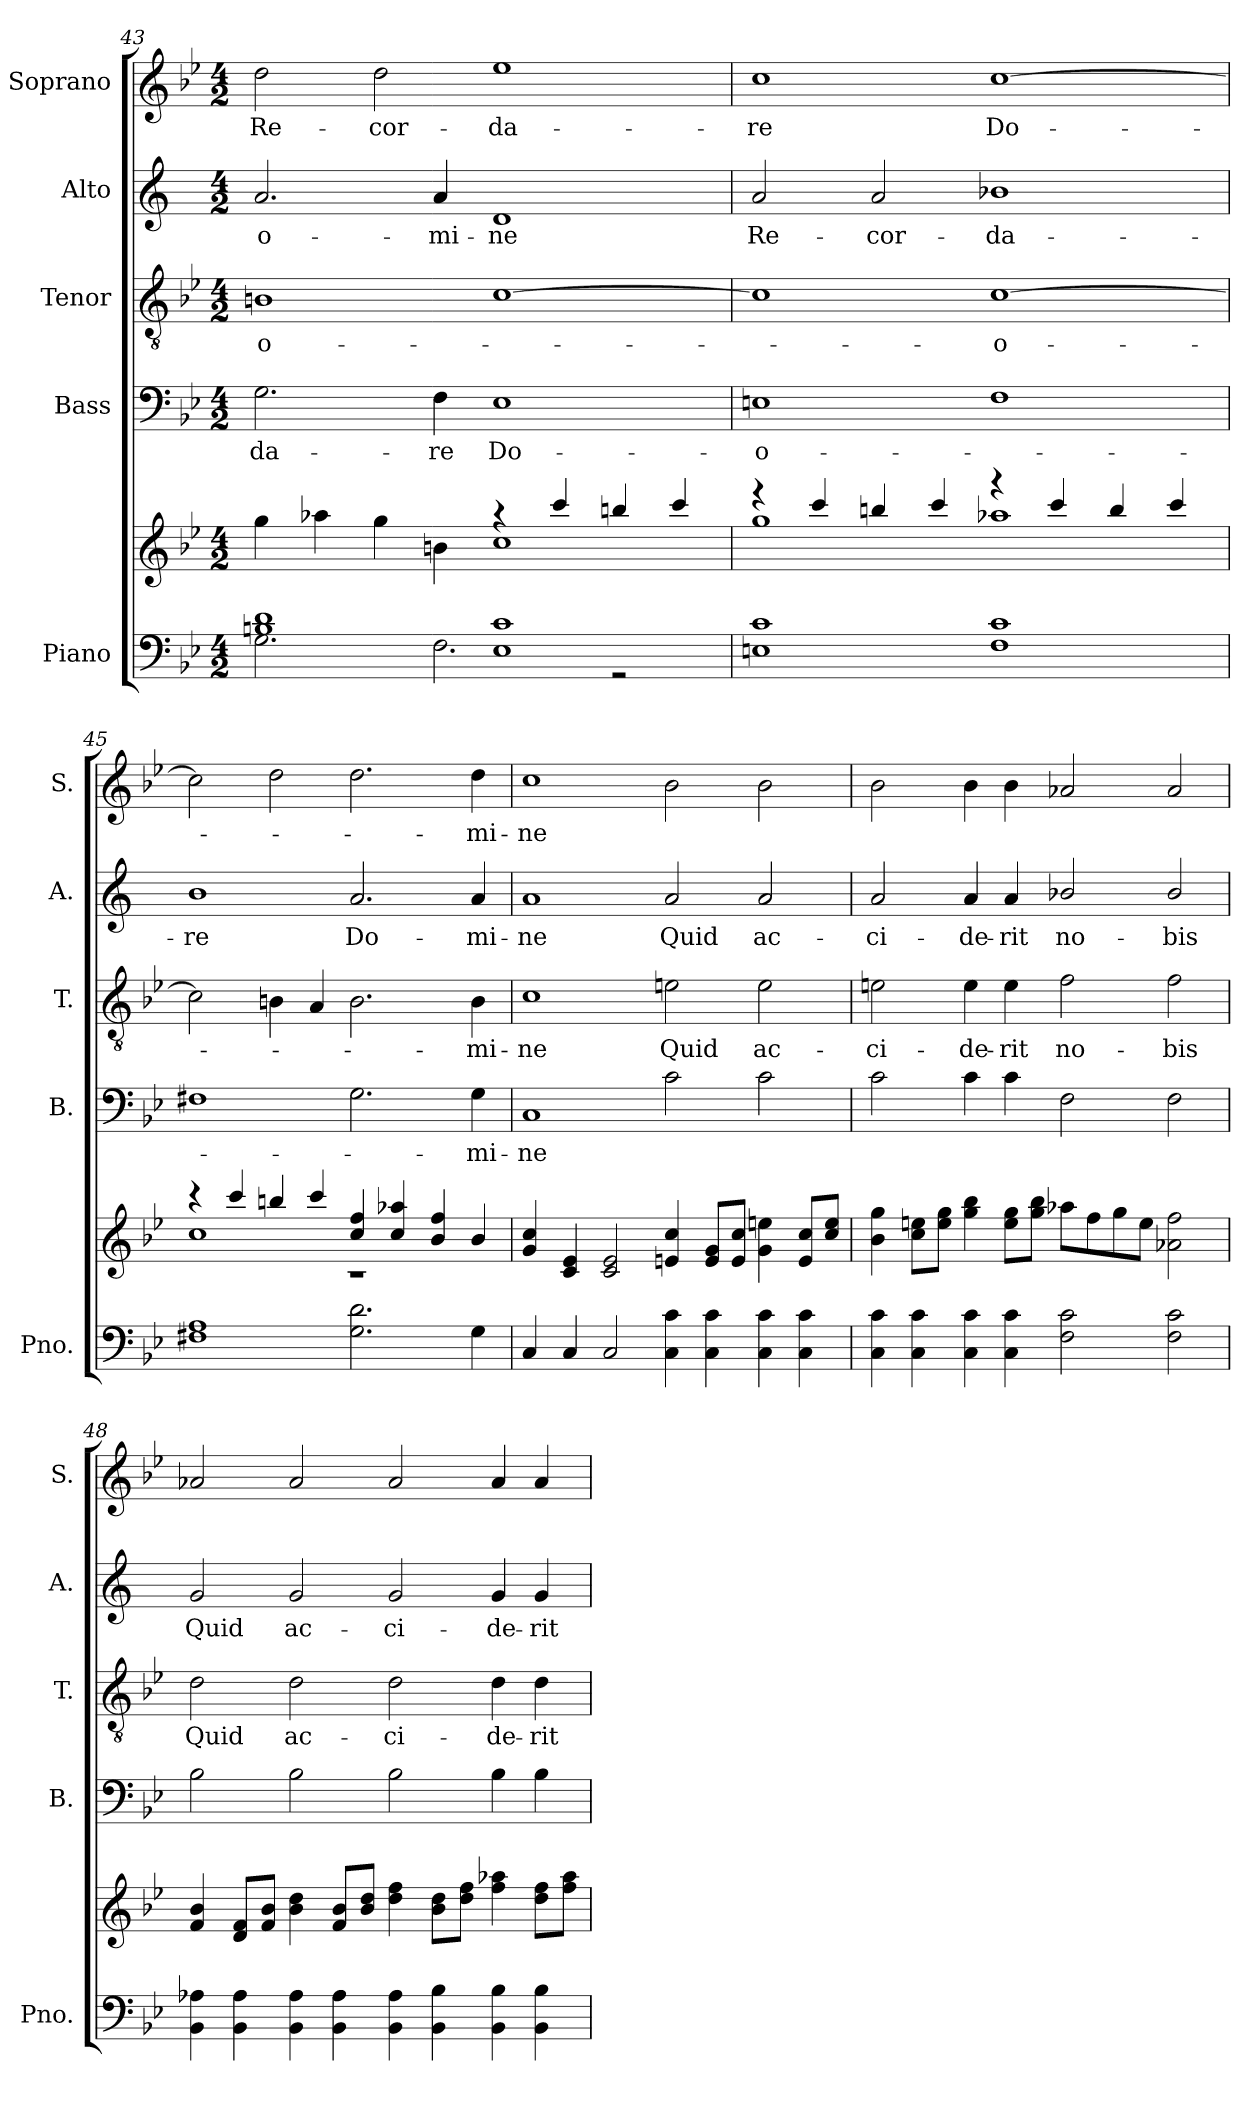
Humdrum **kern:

**kern	**kern	**kern	**text	**kern	**text	**kern	**text	**kern	**text
*part5	*part5	*part4	*part4	*part3	*part3	*part2	*part2	*part1	*part1
*staff6	*staff5	*staff4	*staff4	*staff3	*staff3	*staff2	*staff2	*staff1	*staff1
*I"Piano	*	*I"Bass	*	*I"Tenor	*	*I"Alto	*	*I"Soprano	*
*I'Pno.	*	*I'B.	*	*I'T.	*	*I'A.	*	*I'S.	*
*clefF4	*clefG2	*clefF4	*	*clefGv2	*	*clefG2	*	*clefG2	*
*	*	*	*	*	*	*ITrd1c2	*	*	*
*k[b-e-]	*k[b-e-]	*k[b-e-]	*	*k[b-e-]	*	*k[b-e-]	*	*k[b-e-]	*
*M4/2	*M4/2	*M4/2	*	*M4/2	*	*M4/2	*	*M4/2	*
=43	=43	=43	=43	=43	=43	=43	=43	=43	=43
*^	*^	*	*	*	*	*	*	*	*
!	!	!	!	!	!LO:LY:b	!	!LO:LY:b	!	!LO:LY:b	!	!LO:LY:b
1Bn 1d	2.G\	4gg\	1ryy	2.G\	-da-	1Bn	-o-	2.g/	-o-	2dd\	Re-
.	.	4aa-X\	.	.	.	.	.	.	.	.	.
!	!	!	!	!	!	!	!	!	!	!	!LO:LY:b
.	.	4gg\	.	.	.	.	.	.	.	2dd\	-cor-
!	!	!	!	!	!LO:LY:b	!	!	!	!LO:LY:b	!	!
.	2.F\	4bn\	.	4F\	-re	.	.	4g/	-mi-	.	.
!	!	!	!	!	!LO:LY:b	!	!	!	!LO:LY:b	!	!LO:LY:b
1E- 1c	.	4r	1cc	1E-	Do-	[1c	.	1c	-ne	1ee-	-da-
.	.	4ccc/	.	.	.	.	.	.	.	.	.
.	2r	4bbn/	.	.	.	.	.	.	.	.	.
.	.	4ccc/	.	.	.	.	.	.	.	.	.
*v	*v	*	*	*	*	*	*	*	*	*	*
!!LO:LB:g=z
=44	=44	=44	=44	=44	=44	=44	=44	=44	=44	=44
!	!	!	!	!LO:LY:b	!	!	!	!LO:LY:b	!	!LO:LY:b
1En 1c	4r	1gg	1En	-o-	1c]	.	2g/	Re-	1cc	-re
.	4ccc/	.	.	.	.	.	.	.	.	.
!	!	!	!	!	!	!	!	!LO:LY:b	!	!
.	4bbn/	.	.	.	.	.	2g/	-cor-	.	.
.	4ccc/	.	.	.	.	.	.	.	.	.
!	!	!	!	!	!	!LO:LY:b	!	!LO:LY:b	!	!LO:LY:b
1F 1c	4r	1aa-X	1F	.	[1c	-o-	1a-X	-da-	[1cc	Do-
.	4ccc/	.	.	.	.	.	.	.	.	.
.	4bb/	.	.	.	.	.	.	.	.	.
.	4ccc/	.	.	.	.	.	.	.	.	.
=45	=45	=45	=45	=45	=45	=45	=45	=45	=45	=45
!	!	!	!	!	!	!	!	!LO:LY:b	!	!
1F#X 1A	4r	1cc	1F#X	.	2c\]	.	1a	-re	2cc\]	.
.	4ccc/	.	.	.	.	.	.	.	.	.
.	4bbn/	.	.	.	4Bn\	.	.	.	2dd\	.
.	4ccc/	.	.	.	4A/	.	.	.	.	.
!	!	!	!	!	!	!	!	!LO:LY:b	!	!
2.G\ 2.d\	4cc/ 4ff/	1r	2.G\	.	2.B\	.	2.g/	Do-	2.dd\	.
.	4cc/ 4aa-X/	.	.	.	.	.	.	.	.	.
.	4b-/ 4ff/	.	.	.	.	.	.	.	.	.
!	!	!	!	!LO:LY:b	!	!LO:LY:b	!	!LO:LY:b	!	!LO:LY:b
4G\	4b-/	.	4G\	-mi-	4B\	-mi-	4g/	mi-	4dd\	-mi-
*	*v	*v	*	*	*	*	*	*	*	*
=46	=46	=46	=46	=46	=46	=46	=46	=46	=46
!	!	!	!LO:LY:b	!	!LO:LY:b	!	!LO:LY:b	!	!LO:LY:b
4C/	4g/ 4cc/	1C	-ne	1c	-ne	1g	-ne	1cc	-ne
4C/	4c/ 4e-/	.	.	.	.	.	.	.	.
2C/	2c/ 2e-/	.	.	.	.	.	.	.	.
!	!	!	!	!	!LO:LY:b	!	!LO:LY:b	!	!
4C\ 4c\	4en/ 4cc/	2c\	.	2en\	Quid	2g/	Quid	2b-\	.
4C\ 4c\	8e/ 8g/L	.	.	.	.	.	.	.	.
.	8e/ 8cc/J	.	.	.	.	.	.	.	.
!	!	!	!	!	!LO:LY:b	!	!LO:LY:b	!	!
4C\ 4c\	4g\ 4een\	2c\	.	2e\	ac-	2g/	ac-	2b-\	.
4C\ 4c\	8e/ 8cc/L	.	.	.	.	.	.	.	.
.	8cc/ 8ee/J	.	.	.	.	.	.	.	.
!!LO:PB:g=z
=47	=47	=47	=47	=47	=47	=47	=47	=47	=47
!	!	!	!	!	!LO:LY:b	!	!LO:LY:b	!	!
4C\ 4c\	4b-\ 4gg\	2c\	.	2en\	-ci-	2g/	-ci-	2b-\	.
4C\ 4c\	8cc\ 8een\L	.	.	.	.	.	.	.	.
.	8ee\ 8gg\J	.	.	.	.	.	.	.	.
!	!	!	!	!	!LO:LY:b	!	!LO:LY:b	!	!
4C\ 4c\	4gg\ 4bb-\	4c\	.	4e\	-de-	4g/	-de-	4b-\	.
!	!	!	!	!	!LO:LY:b	!	!LO:LY:b	!	!
4C\ 4c\	8ee\ 8gg\L	4c\	.	4e\	-rit	4g/	-rit	4b-\	.
.	8gg\ 8bb-\J	.	.	.	.	.	.	.	.
!	!	!	!	!	!LO:LY:b	!	!LO:LY:b	!	!
2F\ 2c\	8aa-X\L	2F\	.	2f\	no-	2a-X/	no-	2a-X/	.
.	8ff\	.	.	.	.	.	.	.	.
.	8gg\	.	.	.	.	.	.	.	.
.	8ee\J	.	.	.	.	.	.	.	.
!	!	!	!	!	!LO:LY:b	!	!LO:LY:b	!	!
2F\ 2c\	2a-X\ 2ff\	2F\	.	2f\	-bis	2a-/	-bis	2a-/	.
=48	=48	=48	=48	=48	=48	=48	=48	=48	=48
!	!	!	!	!	!LO:LY:b	!	!LO:LY:b	!	!
4BB-\ 4A-X\	4f/ 4b-/	2B-\	.	2d\	Quid	2f/	Quid	2a-X/	.
4BB-\ 4A-\	8d/ 8f/L	.	.	.	.	.	.	.	.
.	8f/ 8b-/J	.	.	.	.	.	.	.	.
!	!	!	!	!	!LO:LY:b	!	!LO:LY:b	!	!
4BB-\ 4A-\	4b-\ 4dd\	2B-\	.	2d\	ac-	2f/	ac-	2a-/	.
4BB-\ 4A-\	8f/ 8b-/L	.	.	.	.	.	.	.	.
.	8b-/ 8dd/J	.	.	.	.	.	.	.	.
!	!	!	!	!	!LO:LY:b	!	!LO:LY:b	!	!
4BB-\ 4A-\	4dd\ 4ff\	2B-\	.	2d\	-ci-	2f/	-ci-	2a-/	.
4BB-\ 4B-\	8b-\ 8dd\L	.	.	.	.	.	.	.	.
.	8dd\ 8ff\J	.	.	.	.	.	.	.	.
!	!	!	!	!	!LO:LY:b	!	!LO:LY:b	!	!
4BB-\ 4B-\	4ff\ 4aa-X\	4B-\	.	4d\	-de-	4f/	-de-	4a-/	.
!	!	!	!	!	!LO:LY:b	!	!LO:LY:b	!	!
4BB-\ 4B-\	8dd\ 8ff\L	4B-\	.	4d\	-rit	4f/	-rit	4a-/	.
.	8ff\ 8aa-\J	.	.	.	.	.	.	.	.
=	=	=	=	=	=	=	=	=	=
*-	*-	*-	*-	*-	*-	*-	*-	*-	*-
